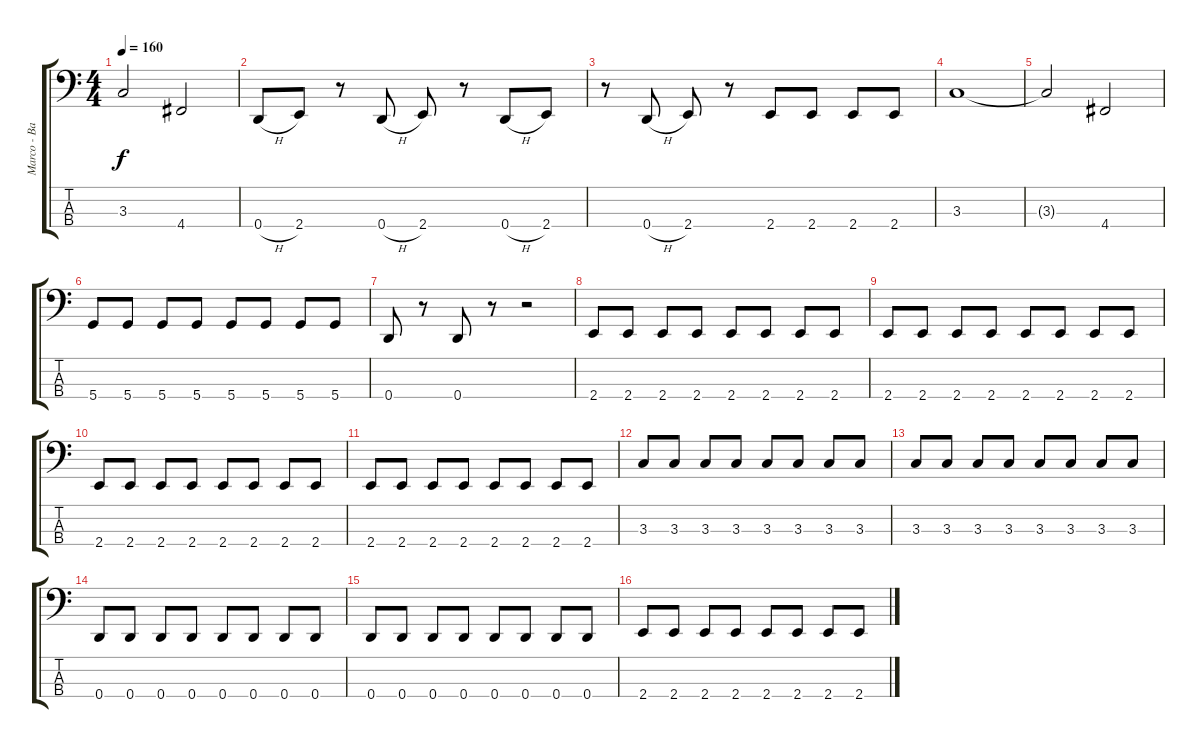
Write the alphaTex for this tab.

\track ("Marco - Bass" "Marco - Ba") {instrument electricbassfinger}
\staff {score tabs}
\tuning (G2 D2 A1 D1) {hide}
\ts (4 4)
\tempo 160
\clef f4
\ks c
3.3{t}.2{dy f} 4.4.2 |
0.4{h}.8 2.4.8 r.8 0.4{h}.8 2.4.8 r.8 0.4{h}.8 2.4.8 |
r.8 0.4{h}.8 2.4.8 r.8 2.4.8 2.4.8 2.4.8 2.4.8 |
3.3.1 |
3.3{t}.2 4.4.2 |
5.4.8 5.4.8 5.4.8 5.4.8 5.4.8 5.4.8 5.4.8 5.4.8 |
0.4.8 r.8 0.4.8 r.8 r.2 |
2.4.8 2.4.8 2.4.8 2.4.8 2.4.8 2.4.8 2.4.8 2.4.8 |
2.4.8 2.4.8 2.4.8 2.4.8 2.4.8 2.4.8 2.4.8 2.4.8 |
2.4.8 2.4.8 2.4.8 2.4.8 2.4.8 2.4.8 2.4.8 2.4.8 |
2.4.8 2.4.8 2.4.8 2.4.8 2.4.8 2.4.8 2.4.8 2.4.8 |
3.3.8 3.3.8 3.3.8 3.3.8 3.3.8 3.3.8 3.3.8 3.3.8 |
3.3.8 3.3.8 3.3.8 3.3.8 3.3.8 3.3.8 3.3.8 3.3.8 |
0.4.8 0.4.8 0.4.8 0.4.8 0.4.8 0.4.8 0.4.8 0.4.8 |
0.4.8 0.4.8 0.4.8 0.4.8 0.4.8 0.4.8 0.4.8 0.4.8 |
2.4.8 2.4.8 2.4.8 2.4.8 2.4.8 2.4.8 2.4.8 2.4.8
